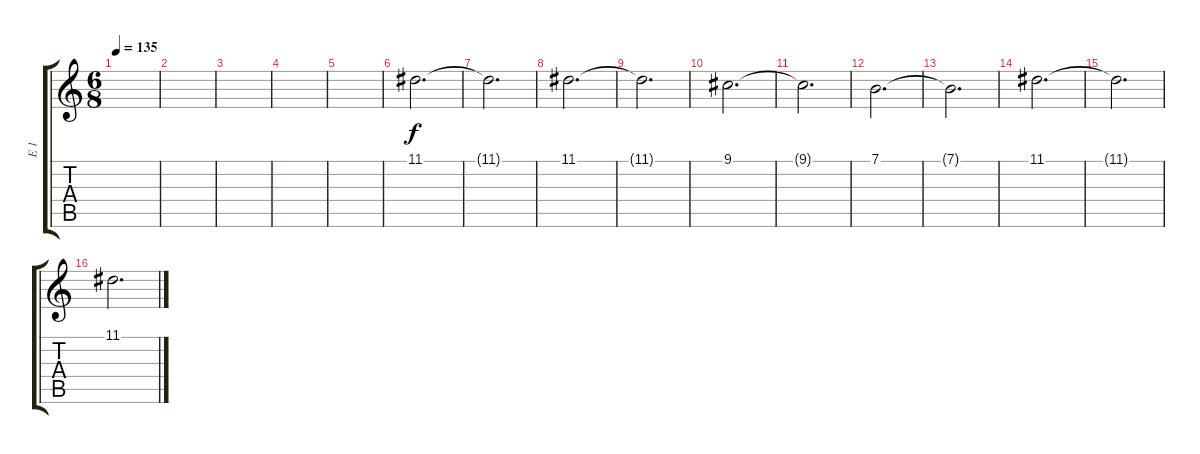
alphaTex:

\track ("E 1" "E 1") {instrument electricpiano1}
\staff {score tabs}
\tuning (E4 B3 G3 D3 A2 E2) {hide}
\ts (6 8)
\tempo 135
\clef g2
\ks c
|
|
|
|
|
11.1.2{d volume 13 instrument electricpiano1} |
11.1{t}.2{d} |
11.1.2{d} |
11.1{t}.2{d} |
9.1.2{d} |
9.1{t}.2{d} |
7.1.2{d} |
7.1{t}.2{d} |
11.1.2{d} |
11.1{t}.2{d} |
11.1.2{d}
